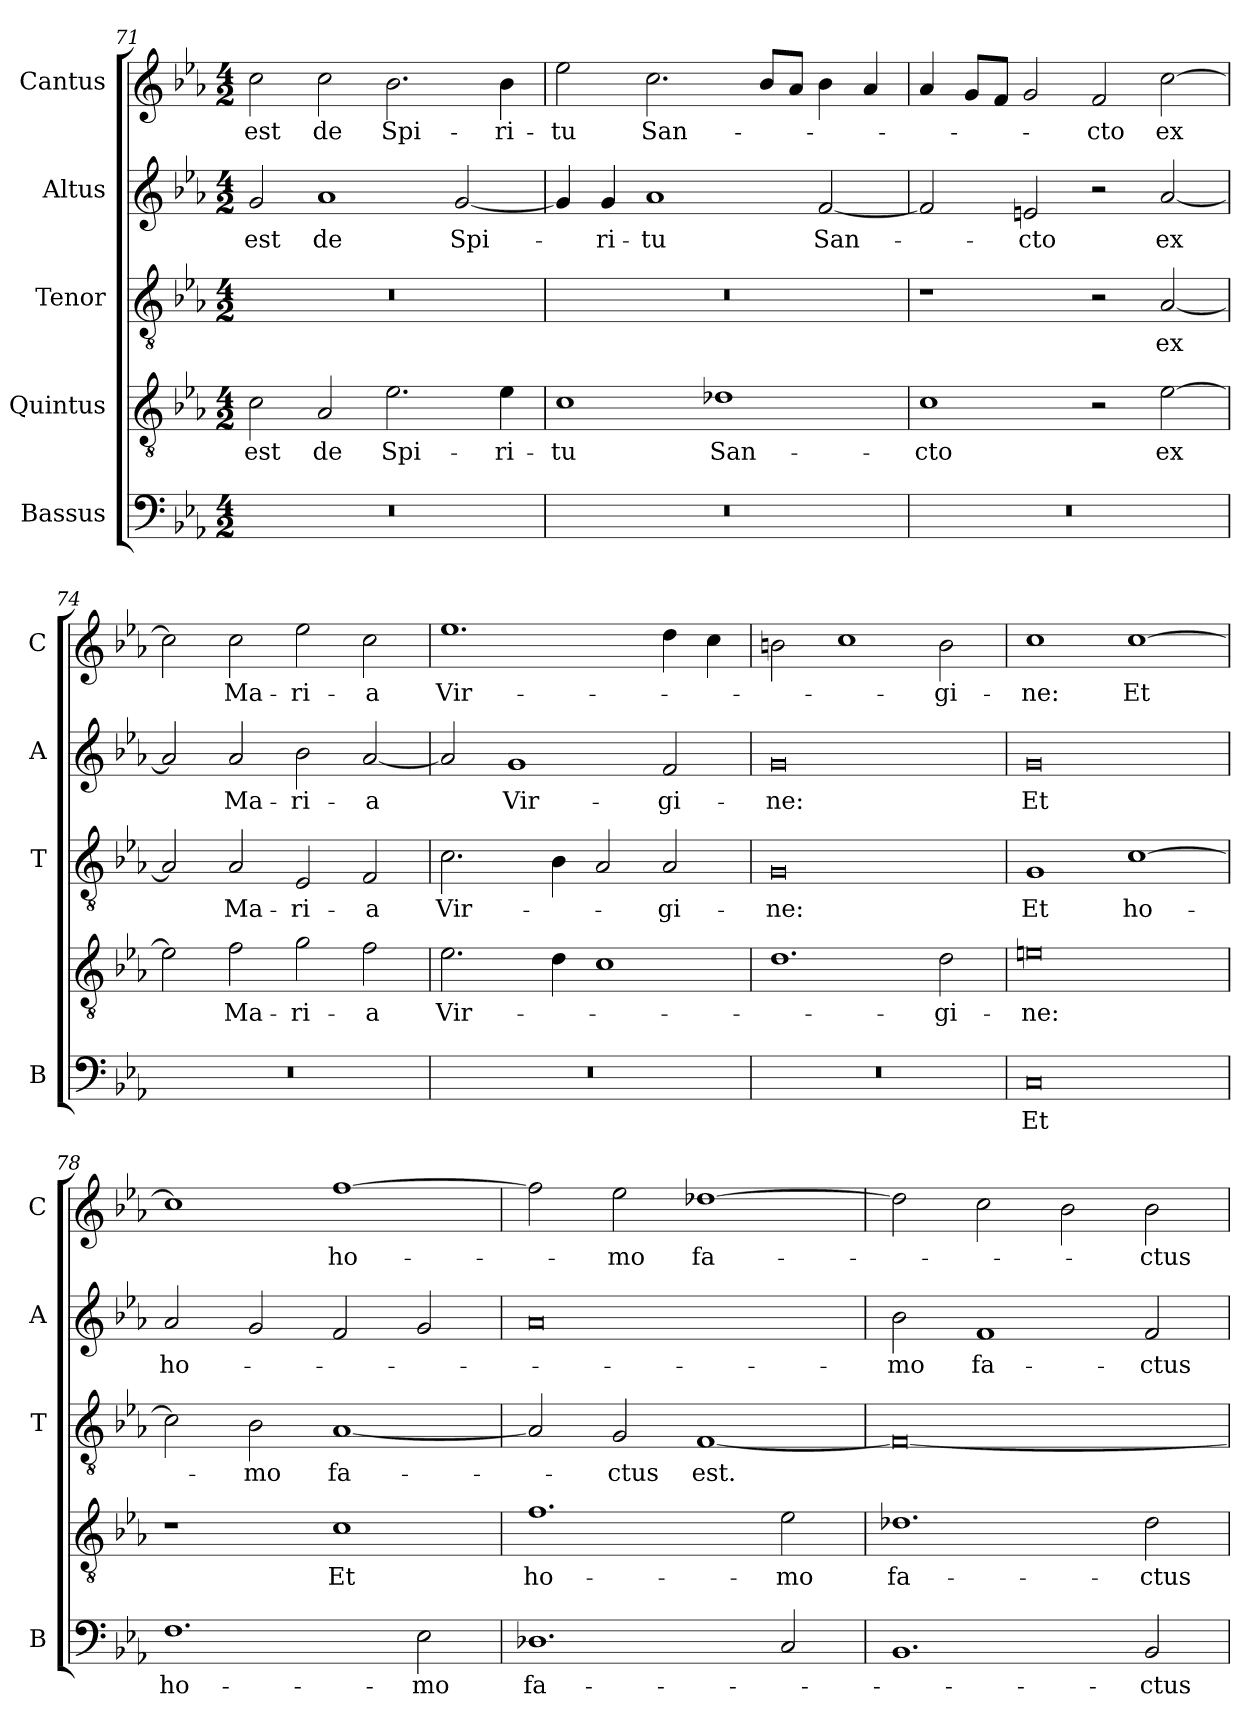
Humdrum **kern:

**kern	**text	**kern	**text	**kern	**text	**kern	**text	**kern	**text
*part5	*part5	*part4	*part4	*part3	*part3	*part2	*part2	*part1	*part1
*staff5	*staff5	*staff4	*staff4	*staff3	*staff3	*staff2	*staff2	*staff1	*staff1
*I"Bassus	*	*I"Quintus	*	*I"Tenor	*	*I"Altus	*	*I"Cantus	*
*I'B	*	*	*	*I'T	*	*I'A	*	*I'C	*
*clefF4	*	*clefGv2	*	*clefGv2	*	*clefG2	*	*clefG2	*
*k[b-e-a-]	*	*k[b-e-a-]	*	*k[b-e-a-]	*	*k[b-e-a-]	*	*k[b-e-a-]	*
*E-:	*	*E-:	*	*E-:	*	*E-:	*	*E-:	*
*M4/2	*	*M4/2	*	*M4/2	*	*M4/2	*	*M4/2	*
=71	=71	=71	=71	=71	=71	=71	=71	=71	=71
!	!	!	!LO:LY:b	!	!	!	!LO:LY:b	!	!LO:LY:b
0r	.	2c\	est	0r	.	2g/	est	2cc\	est
!	!	!	!LO:LY:b	!	!	!	!LO:LY:b	!	!LO:LY:b
.	.	2A-/	de	.	.	1a-	de	2cc\	de
!	!	!	!LO:LY:b	!	!	!	!	!	!LO:LY:b
.	.	2.e-\	Spi-	.	.	.	.	2.b-\	Spi-
!	!	!	!	!	!	!	!LO:LY:b	!	!
.	.	.	.	.	.	[2g/	Spi-	.	.
!	!	!	!LO:LY:b	!	!	!	!	!	!LO:LY:b
.	.	4e-\	-ri-	.	.	.	.	4b-\	-ri-
!!LO:PB:g=z
=72	=72	=72	=72	=72	=72	=72	=72	=72	=72
!	!	!	!LO:LY:b	!	!	!	!	!	!LO:LY:b
0r	.	1c	-tu	0r	.	4g/]	.	2ee-\	-tu
!	!	!	!	!	!	!	!LO:LY:b	!	!
.	.	.	.	.	.	4g/	-ri-	.	.
!	!	!	!	!	!	!	!LO:LY:b	!	!LO:LY:b
.	.	.	.	.	.	1a-	-tu	2.cc\	San-
!	!	!	!LO:LY:b	!	!	!	!	!	!
.	.	1d-X	San-	.	.	.	.	.	.
.	.	.	.	.	.	.	.	8b-/L	.
.	.	.	.	.	.	.	.	8a-/J	.
!	!	!	!	!	!	!	!LO:LY:b	!	!
.	.	.	.	.	.	[2f/	San-	4b-\	.
.	.	.	.	.	.	.	.	4a-/	.
=73	=73	=73	=73	=73	=73	=73	=73	=73	=73
!	!	!	!LO:LY:b	!	!	!	!	!	!
0r	.	1c	-cto	1r	.	2f/]	.	4a-/	.
.	.	.	.	.	.	.	.	8g/L	.
.	.	.	.	.	.	.	.	8f/J	.
!	!	!	!	!	!	!	!LO:LY:b	!	!
.	.	.	.	.	.	2en/	-cto	2g/	.
!	!	!	!	!	!	!	!	!	!LO:LY:b
.	.	2r	.	2r	.	2r	.	2f/	-cto
!	!	!	!LO:LY:b	!	!LO:LY:b	!	!LO:LY:b	!	!LO:LY:b
.	.	[2e-\	ex	[2A-/	ex	[2a-/	ex	[2cc\	ex
=74	=74	=74	=74	=74	=74	=74	=74	=74	=74
0r	.	2e-\]	.	2A-/]	.	2a-/]	.	2cc\]	.
!	!	!	!LO:LY:b	!	!LO:LY:b	!	!LO:LY:b	!	!LO:LY:b
.	.	2f\	Ma-	2A-/	Ma-	2a-/	Ma-	2cc\	Ma-
!	!	!	!LO:LY:b	!	!LO:LY:b	!	!LO:LY:b	!	!LO:LY:b
.	.	2g\	-ri-	2E-/	-ri-	2b-\	-ri-	2ee-\	-ri-
!	!	!	!LO:LY:b	!	!LO:LY:b	!	!LO:LY:b	!	!LO:LY:b
.	.	2f\	-a	2F/	-a	[2a-/	-a	2cc\	-a
=75	=75	=75	=75	=75	=75	=75	=75	=75	=75
!	!	!	!LO:LY:b	!	!LO:LY:b	!	!	!	!LO:LY:b
0r	.	2.e-\	Vir-	2.c\	Vir-	2a-/]	.	1.ee-	Vir-
!	!	!	!	!	!	!	!LO:LY:b	!	!
.	.	.	.	.	.	1g	Vir-	.	.
.	.	4d\	.	4B-\	.	.	.	.	.
.	.	1c	.	2A-/	.	.	.	.	.
!	!	!	!	!	!LO:LY:b	!	!LO:LY:b	!	!
.	.	.	.	2A-/	-gi-	2f/	-gi-	4dd\	.
.	.	.	.	.	.	.	.	4cc\	.
!!LO:LB:g=z
=76	=76	=76	=76	=76	=76	=76	=76	=76	=76
!	!	!	!	!	!LO:LY:b	!	!LO:LY:b	!	!
0r	.	1.d	.	0G	-ne:	0g	-ne:	2bn\	.
.	.	.	.	.	.	.	.	1cc	.
!	!	!	!LO:LY:b	!	!	!	!	!	!LO:LY:b
.	.	2d\	-gi-	.	.	.	.	2b\	-gi-
=77	=77	=77	=77	=77	=77	=77	=77	=77	=77
!	!LO:LY:b	!	!LO:LY:b	!	!LO:LY:b	!	!LO:LY:b	!	!LO:LY:b
0C	Et	0en	-ne:	1G	Et	0g	Et	1cc	-ne:
!	!	!	!	!	!LO:LY:b	!	!	!	!LO:LY:b
.	.	.	.	[1c	ho-	.	.	[1cc	Et
=78	=78	=78	=78	=78	=78	=78	=78	=78	=78
!	!LO:LY:b	!	!	!	!	!	!LO:LY:b	!	!
1.F	ho-	1r	.	2c\]	.	2a-/	ho-	1cc]	.
!	!	!	!	!	!LO:LY:b	!	!	!	!
.	.	.	.	2B-\	-mo	2g/	.	.	.
!	!	!	!LO:LY:b	!	!LO:LY:b	!	!	!	!LO:LY:b
.	.	1c	Et	[1A-	fa-	2f/	.	[1ff	ho-
!	!LO:LY:b	!	!	!	!	!	!	!	!
2E-\	-mo	.	.	.	.	2g/	.	.	.
=79	=79	=79	=79	=79	=79	=79	=79	=79	=79
!	!LO:LY:b	!	!LO:LY:b	!	!	!	!	!	!
1.D-X	fa-	1.f	ho-	2A-/]	.	0a-	.	2ff\]	.
!	!	!	!	!	!LO:LY:b	!	!	!	!LO:LY:b
.	.	.	.	2G/	-ctus	.	.	2ee-\	-mo
!	!	!	!	!	!LO:LY:b	!	!	!	!LO:LY:b
.	.	.	.	[1F	est.	.	.	[1dd-X	fa-
!	!	!	!LO:LY:b	!	!	!	!	!	!
2C/	.	2e-\	-mo	.	.	.	.	.	.
=80	=80	=80	=80	=80	=80	=80	=80	=80	=80
!	!	!	!LO:LY:b	!	!	!	!LO:LY:b	!	!
1.BB-	.	1.d-X	fa-	0F_	.	2b-\	-mo	2dd-\]	.
!	!	!	!	!	!	!	!LO:LY:b	!	!
.	.	.	.	.	.	1f	fa-	2cc\	.
.	.	.	.	.	.	.	.	2b-\	.
!	!LO:LY:b	!	!LO:LY:b	!	!	!	!LO:LY:b	!	!LO:LY:b
2BB-/	-ctus	2d-\	-ctus	.	.	2f/	-ctus	2b-\	-ctus
=	=	=	=	=	=	=	=	=	=
*-	*-	*-	*-	*-	*-	*-	*-	*-	*-
